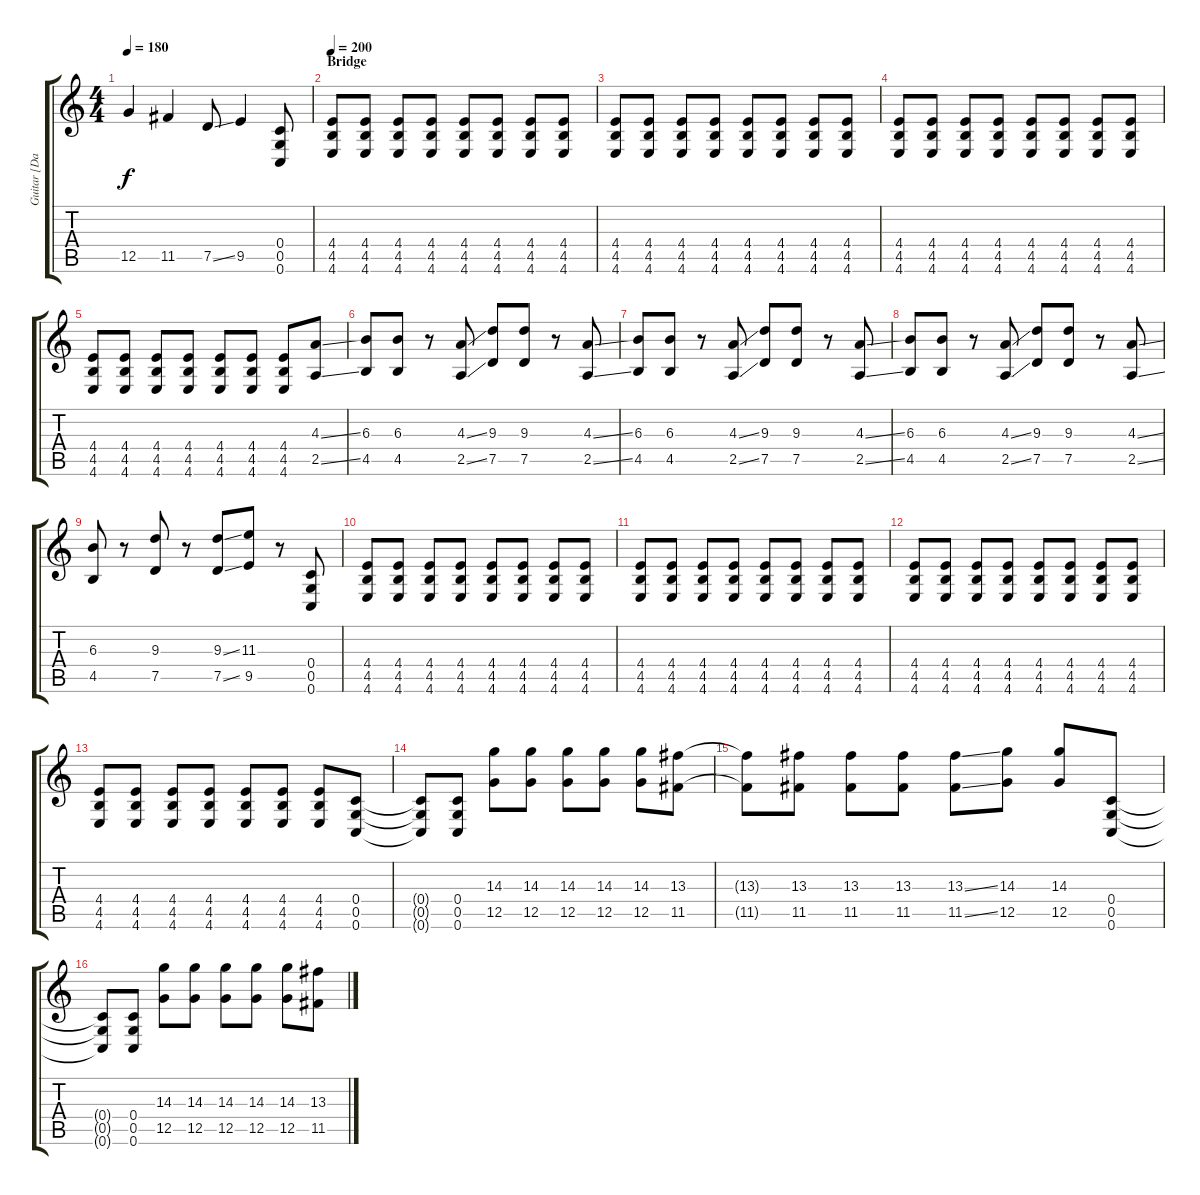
\track ("Guitar [Dallas Green]" "Guitar [Da") {instrument overdrivenguitar}
\staff {score tabs}
\tuning (D4 A3 F3 C3 G2 C2) {hide}
\ts (4 4)
\tempo 180
\clef g2
\ks c
12.5{t}.4{dy f} 11.5.4 7.5{ss}.8 9.5.4 (0.4 0.5 0.6).8 |
\section ("" "Bridge")
\tempo 200
(4.4 4.5 4.6).8 (4.4 4.5 4.6).8 (4.4 4.5 4.6).8 (4.4 4.5 4.6).8 (4.4 4.5 4.6).8 (4.4 4.5 4.6).8 (4.4 4.5 4.6).8 (4.4 4.5 4.6).8 |
(4.4 4.5 4.6).8 (4.4 4.5 4.6).8 (4.4 4.5 4.6).8 (4.4 4.5 4.6).8 (4.4 4.5 4.6).8 (4.4 4.5 4.6).8 (4.4 4.5 4.6).8 (4.4 4.5 4.6).8 |
(4.4 4.5 4.6).8 (4.4 4.5 4.6).8 (4.4 4.5 4.6).8 (4.4 4.5 4.6).8 (4.4 4.5 4.6).8 (4.4 4.5 4.6).8 (4.4 4.5 4.6).8 (4.4 4.5 4.6).8 |
(4.4 4.5 4.6).8 (4.4 4.5 4.6).8 (4.4 4.5 4.6).8 (4.4 4.5 4.6).8 (4.4 4.5 4.6).8 (4.4 4.5 4.6).8 (4.4 4.5 4.6).8 (4.3{ss} 2.5{ss}).8 |
(6.3 4.5).8 (6.3 4.5).8 r.8 (4.3{ss} 2.5{ss}).8 (9.3 7.5).8 (9.3 7.5).8 r.8 (4.3{ss} 2.5{ss}).8 |
(6.3 4.5).8 (6.3 4.5).8 r.8 (4.3{ss} 2.5{ss}).8 (9.3 7.5).8 (9.3 7.5).8 r.8 (4.3{ss} 2.5{ss}).8 |
(6.3 4.5).8 (6.3 4.5).8 r.8 (4.3{ss} 2.5{ss}).8 (9.3 7.5).8 (9.3 7.5).8 r.8 (4.3{ss} 2.5{ss}).8 |
(6.3 4.5).8 r.8 (9.3 7.5).8 r.8 (9.3{ss} 7.5{ss}).8 (11.3 9.5).8 r.8 (0.4 0.5 0.6).8 |
(4.4 4.5 4.6).8 (4.4 4.5 4.6).8 (4.4 4.5 4.6).8 (4.4 4.5 4.6).8 (4.4 4.5 4.6).8 (4.4 4.5 4.6).8 (4.4 4.5 4.6).8 (4.4 4.5 4.6).8 |
(4.4 4.5 4.6).8 (4.4 4.5 4.6).8 (4.4 4.5 4.6).8 (4.4 4.5 4.6).8 (4.4 4.5 4.6).8 (4.4 4.5 4.6).8 (4.4 4.5 4.6).8 (4.4 4.5 4.6).8 |
(4.4 4.5 4.6).8 (4.4 4.5 4.6).8 (4.4 4.5 4.6).8 (4.4 4.5 4.6).8 (4.4 4.5 4.6).8 (4.4 4.5 4.6).8 (4.4 4.5 4.6).8 (4.4 4.5 4.6).8 |
(4.4 4.5 4.6).8 (4.4 4.5 4.6).8 (4.4 4.5 4.6).8 (4.4 4.5 4.6).8 (4.4 4.5 4.6).8 (4.4 4.5 4.6).8 (4.4 4.5 4.6).8 (0.4 0.5 0.6).8 |
(0.4{t} 0.5{t} 0.6{t}).8 (0.4 0.5 0.6).8 (14.3 12.5).8 (14.3 12.5).8 (14.3 12.5).8 (14.3 12.5).8 (14.3 12.5).8 (13.3 11.5).8 |
(13.3{t} 11.5{t}).8 (13.3 11.5).8 (13.3 11.5).8 (13.3 11.5).8 (13.3{ss} 11.5{ss}).8 (14.3 12.5).8 (14.3 12.5).8 (0.4 0.5 0.6).8 |
(0.4{t} 0.5{t} 0.6{t}).8 (0.4 0.5 0.6).8 (14.3 12.5).8 (14.3 12.5).8 (14.3 12.5).8 (14.3 12.5).8 (14.3 12.5).8 (13.3 11.5).8
